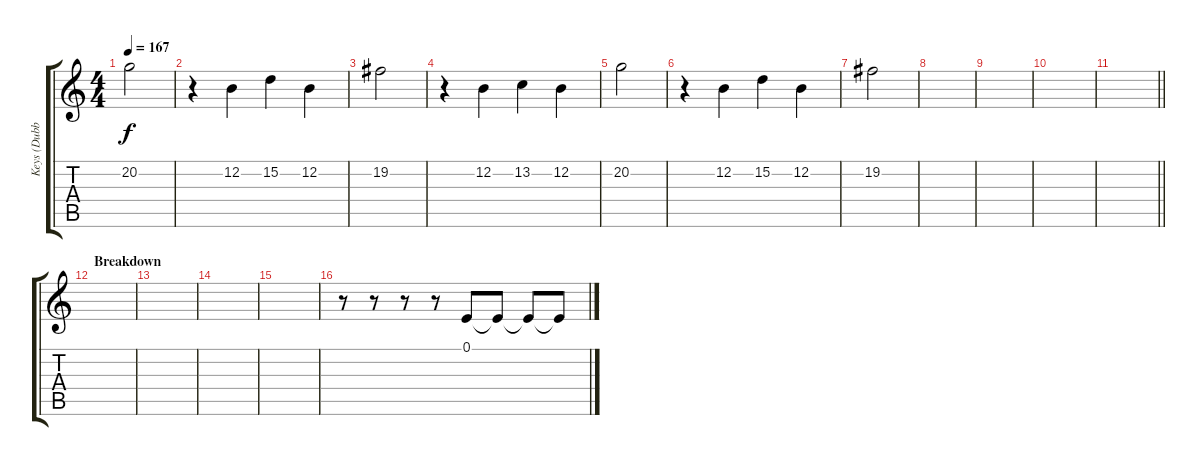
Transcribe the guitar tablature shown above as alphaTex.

\track ("Keys (Dubbed)" "Keys (Dubb") {instrument lead8bassandlead}
\staff {score tabs}
\tuning (E4 B3 G3 D3 A2 E2) {hide}
\ts (4 4)
\tempo 167
\clef g2
\ks c
20.2.2{dy f} |
r.4 12.2.4 15.2.4 12.2.4 |
19.2.2 |
r.4 12.2.4 13.2.4 12.2.4 |
20.2.2 |
r.4 12.2.4 15.2.4 12.2.4 |
19.2.2 |
|
|
|
\barLineRight lightlight
|
\section ("" "Breakdown")
|
|
|
|
r.8 r.8 r.8 r.8 0.1.8 0.1{t}.8 0.1{t}.8 0.1{t}.8
